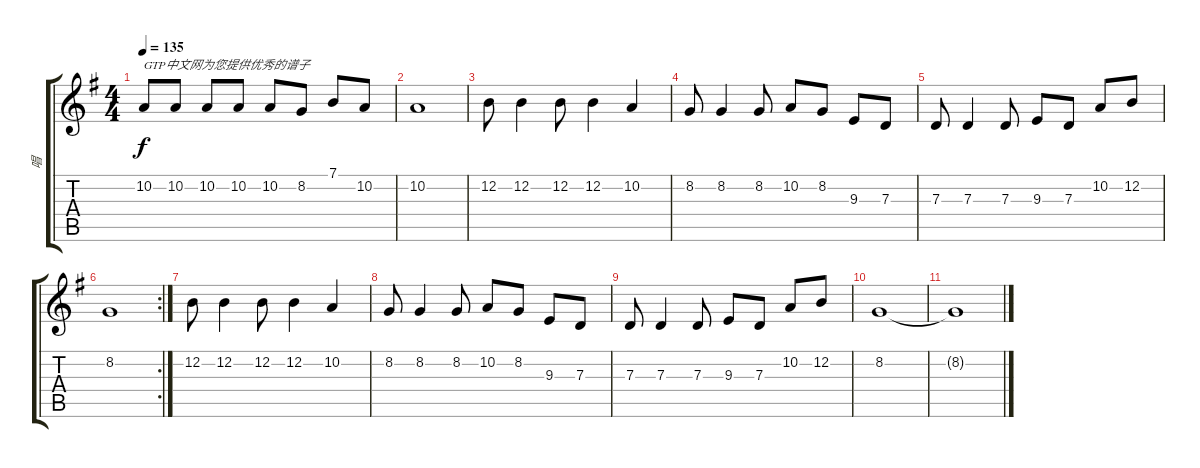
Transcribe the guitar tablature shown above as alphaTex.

\track ("唱" "唱") {instrument reedorgan}
\staff {score tabs}
\tuning (E4 B3 G3 D3 A2 E2) {hide}
\ts (4 4)
\tempo 135
\clef g2
\ks g
10.2.8{txt "GTP中文网为您提供优秀的谱子" dy f} 10.2.8 10.2.8 10.2.8 10.2.8 8.2.8 7.1.8 10.2.8 |
10.2.1 |
12.2.8 12.2.4 12.2.8 12.2.4 10.2.4 |
8.2.8 8.2.4 8.2.8 10.2.8 8.2.8 9.3.8 7.3.8 |
7.3.8 7.3.4 7.3.8 9.3.8 7.3.8 10.2.8 12.2.8 |
\rc 2
8.2.1 |
12.2.8 12.2.4 12.2.8 12.2.4 10.2.4 |
8.2.8 8.2.4 8.2.8 10.2.8 8.2.8 9.3.8 7.3.8 |
7.3.8 7.3.4 7.3.8 9.3.8 7.3.8 10.2.8 12.2.8 |
8.2.1 |
8.2{t}.1
